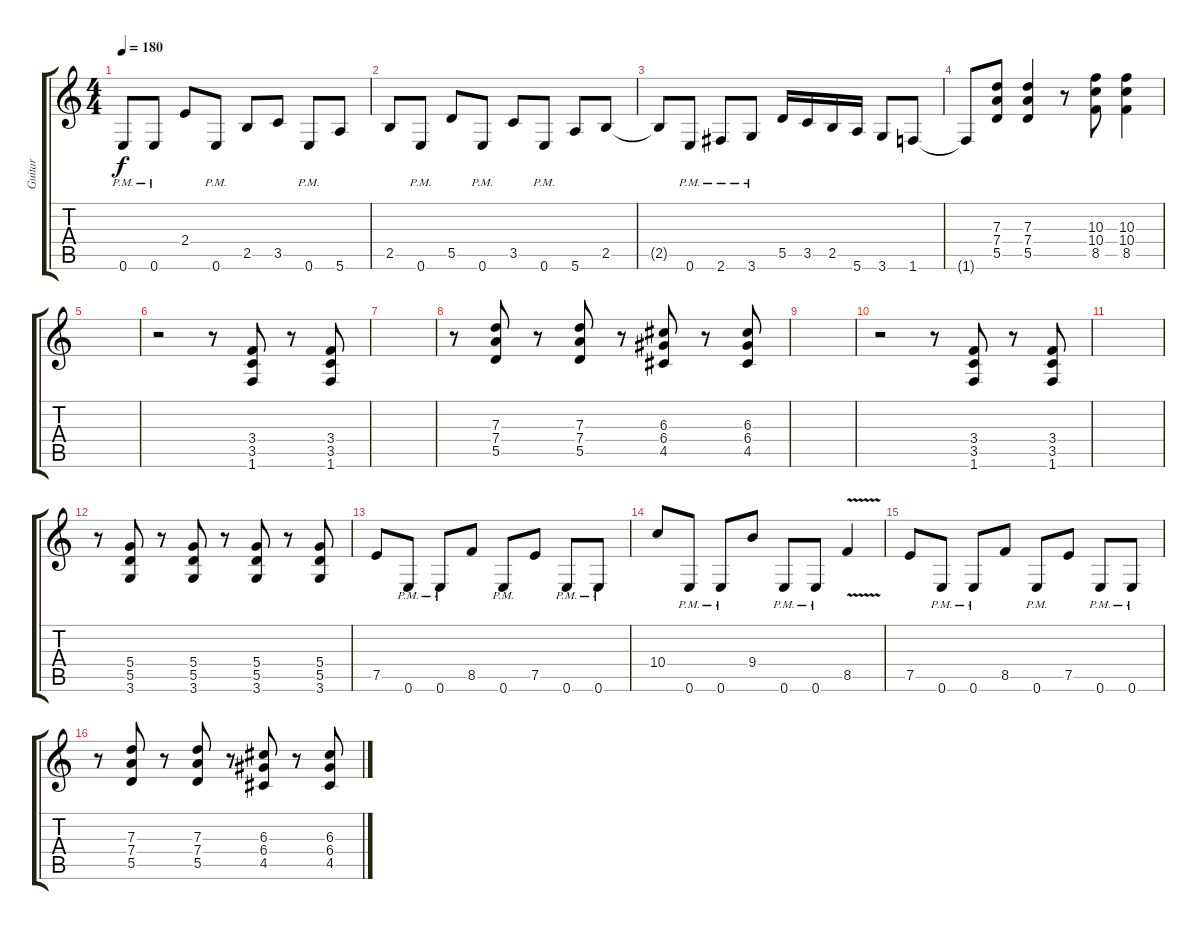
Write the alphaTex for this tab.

\track ("Guitar" "Guitar") {instrument distortionguitar}
\staff {score tabs}
\tuning (E4 B3 G3 D3 A2 E2) {hide}
\ts (4 4)
\tempo 180
\clef g2
\ks c
0.6{pm}.8{dy f} 0.6{pm}.8 2.4.8 0.6{pm}.8 2.5.8 3.5.8 0.6{pm}.8 5.6.8 |
2.5.8 0.6{pm}.8 5.5.8 0.6{pm}.8 3.5.8 0.6{pm}.8 5.6.8 2.5.8 |
2.5{t}.8 0.6{pm}.8 2.6{pm}.8 3.6{pm}.8 5.5.16 3.5.16 2.5.16 5.6.16 3.6.8 1.6.8 |
1.6{t}.8 (7.3 7.4 5.5).8 (7.3 7.4 5.5).4 r.8 (10.3 10.4 8.5).8 (10.3 10.4 8.5).4 |
|
r.2 r.8 (3.4 3.5 1.6).8 r.8 (3.4 3.5 1.6).8 |
|
r.8 (7.3 7.4 5.5).8 r.8 (7.3 7.4 5.5).8 r.8 (6.3 6.4 4.5).8 r.8 (6.3 6.4 4.5).8 |
|
r.2 r.8 (3.4 3.5 1.6).8 r.8 (3.4 3.5 1.6).8 |
|
r.8 (5.4 5.5 3.6).8 r.8 (5.4 5.5 3.6).8 r.8 (5.4 5.5 3.6).8 r.8 (5.4 5.5 3.6).8 |
7.5.8 0.6{pm}.8 0.6{pm}.8 8.5.8 0.6{pm}.8 7.5.8 0.6{pm}.8 0.6{pm}.8 |
10.4.8 0.6{pm}.8 0.6{pm}.8 9.4.8 0.6{pm}.8 0.6{pm}.8 8.5{v}.4 |
7.5.8 0.6{pm}.8 0.6{pm}.8 8.5.8 0.6{pm}.8 7.5.8 0.6{pm}.8 0.6{pm}.8 |
r.8 (7.3 7.4 5.5).8 r.8 (7.3 7.4 5.5).8 r.8 (6.3 6.4 4.5).8 r.8 (6.3 6.4 4.5).8
